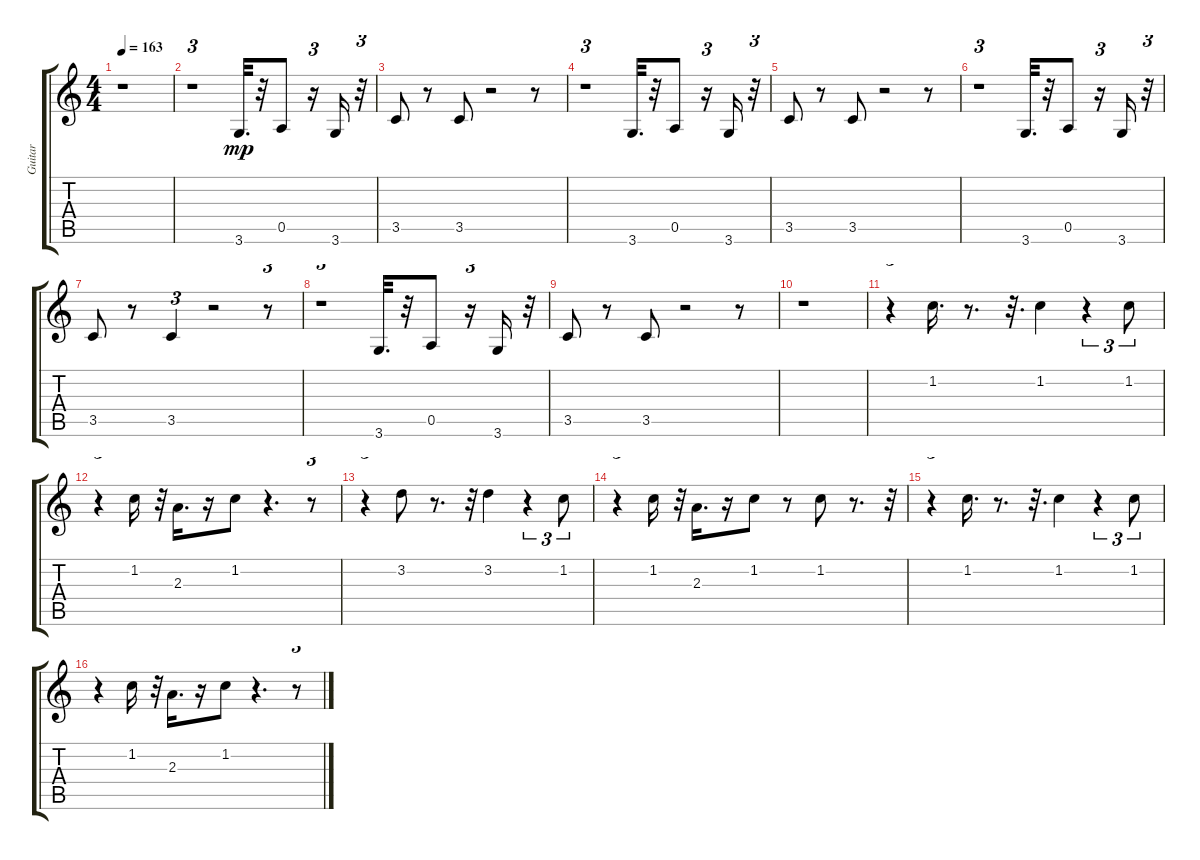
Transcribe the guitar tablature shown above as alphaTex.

\track ("Guitar" "Guitar") {instrument electricguitarmuted}
\staff {score tabs}
\tuning (E4 B3 G3 D3 A2 E2) {hide}
\ts (4 4)
\tempo 163
\clef g2
\ks c
r.1{dy mp instrument electricguitarmuted} |
r.1{tu (3 2)} 3.6.32{d} r.32 0.5.8 r.16{tu (3 2)} 3.6.16 r.32{tu (3 2)} |
3.5.8 r.8 3.5.8 r.2 r.8 |
r.1{tu (3 2)} 3.6.32{d} r.32 0.5.8 r.16{tu (3 2)} 3.6.16 r.32{tu (3 2)} |
3.5.8 r.8 3.5.8 r.2 r.8 |
r.1{tu (3 2)} 3.6.32{d} r.32 0.5.8 r.16{tu (3 2)} 3.6.16 r.32{tu (3 2)} |
3.5.8 r.8 3.5.4{tu (3 2)} r.2 r.8{tu (3 2)} |
r.1{tu (3 2)} 3.6.32{d} r.32 0.5.8 r.16{tu (3 2)} 3.6.16 r.32{tu (3 2)} |
3.5.8 r.8 3.5.8 r.2 r.8 |
r.1 |
r.4{tu (3 2)} 1.2.16{d} r.8{d} r.32{d} 1.2.4 r.4{tu (3 2)} 1.2.8{tu (3 2)} |
r.4{tu (3 2)} 1.2.16 r.32{tu (3 2)} 2.3.16{d} r.16 1.2.8 r.4{d} r.8{tu (3 2)} |
r.4{tu (3 2)} 3.2.8 r.8{d} r.32{tu (3 2)} 3.2.4 r.4{tu (3 2)} 1.2.8{tu (3 2)} |
r.4{tu (3 2)} 1.2.16 r.32{tu (3 2)} 2.3.16{d} r.16 1.2.8 r.8 1.2.8 r.8{d} r.32{tu (3 2)} |
r.4{tu (3 2)} 1.2.16{d} r.8{d} r.32{d} 1.2.4 r.4{tu (3 2)} 1.2.8{tu (3 2)} |
r.4{tu (3 2)} 1.2.16 r.32{tu (3 2)} 2.3.16{d} r.16 1.2.8 r.4{d} r.8{tu (3 2)}
